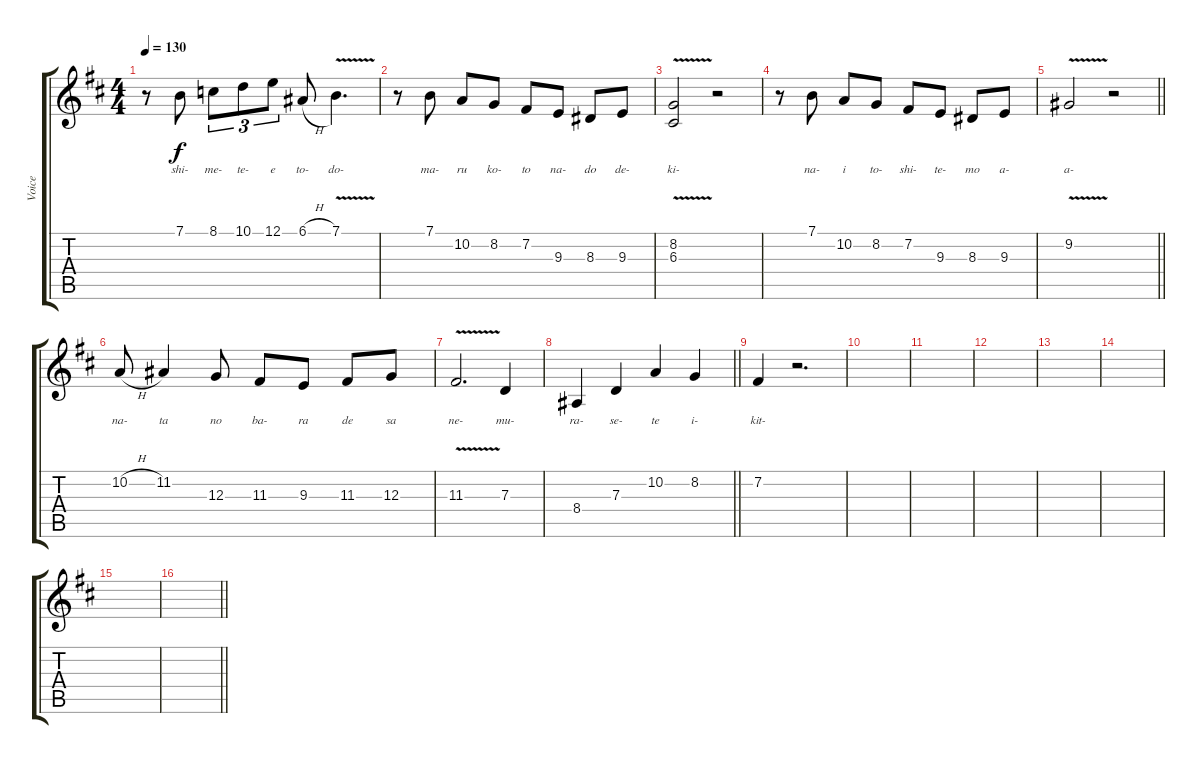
\track ("Voice" "Voice") {instrument altosax}
\staff {score tabs}
\tuning (E4 B3 G3 D3 A2 E2) {hide}
\ts (4 4)
\tempo 130
\clef g2
\ks d
r.8{dy f} 7.1.8{lyrics (0 "shi-") lyrics (1 "") lyrics (2 "") lyrics (3 "") lyrics (4 "")} 8.1.8{tu (3 2) lyrics (0 "me-") lyrics (1 "") lyrics (2 "") lyrics (3 "") lyrics (4 "")} 10.1.8{tu (3 2) lyrics (0 "te-") lyrics (1 "") lyrics (2 "") lyrics (3 "") lyrics (4 "")} 12.1.8{tu (3 2) lyrics (0 "e") lyrics (1 "") lyrics (2 "") lyrics (3 "") lyrics (4 "")} 6.1{h}.8{lyrics (0 "to-") lyrics (1 "") lyrics (2 "") lyrics (3 "") lyrics (4 "")} 7.1{v}.4{d lyrics (0 "do-") lyrics (1 "") lyrics (2 "") lyrics (3 "") lyrics (4 "")} |
r.8 7.1.8{lyrics (0 "ma-") lyrics (1 "") lyrics (2 "") lyrics (3 "") lyrics (4 "")} 10.2.8{lyrics (0 "ru") lyrics (1 "") lyrics (2 "") lyrics (3 "") lyrics (4 "")} 8.2.8{lyrics (0 "ko-") lyrics (1 "") lyrics (2 "") lyrics (3 "") lyrics (4 "")} 7.2.8{lyrics (0 "to") lyrics (1 "") lyrics (2 "") lyrics (3 "") lyrics (4 "")} 9.3.8{lyrics (0 "na-") lyrics (1 "") lyrics (2 "") lyrics (3 "") lyrics (4 "")} 8.3.8{lyrics (0 "do") lyrics (1 "") lyrics (2 "") lyrics (3 "") lyrics (4 "")} 9.3.8{lyrics (0 "de-") lyrics (1 "") lyrics (2 "") lyrics (3 "") lyrics (4 "")} |
(8.2{v} 6.3).2{lyrics (0 "ki-") lyrics (1 "") lyrics (2 "") lyrics (3 "") lyrics (4 "")} r.2 |
r.8 7.1.8{lyrics (0 "na-") lyrics (1 "") lyrics (2 "") lyrics (3 "") lyrics (4 "")} 10.2.8{lyrics (0 "i") lyrics (1 "") lyrics (2 "") lyrics (3 "") lyrics (4 "")} 8.2.8{lyrics (0 "to-") lyrics (1 "") lyrics (2 "") lyrics (3 "") lyrics (4 "")} 7.2.8{lyrics (0 "shi-") lyrics (1 "") lyrics (2 "") lyrics (3 "") lyrics (4 "")} 9.3.8{lyrics (0 "te-") lyrics (1 "") lyrics (2 "") lyrics (3 "") lyrics (4 "")} 8.3.8{lyrics (0 "mo") lyrics (1 "") lyrics (2 "") lyrics (3 "") lyrics (4 "")} 9.3.8{lyrics (0 "a-") lyrics (1 "") lyrics (2 "") lyrics (3 "") lyrics (4 "")} |
\barLineRight lightlight
9.2{v}.2{lyrics (0 "a-") lyrics (1 "") lyrics (2 "") lyrics (3 "") lyrics (4 "")} r.2 |
10.2{h}.8{lyrics (0 "na-") lyrics (1 "") lyrics (2 "") lyrics (3 "") lyrics (4 "")} 11.2.4{lyrics (0 "ta") lyrics (1 "") lyrics (2 "") lyrics (3 "") lyrics (4 "")} 12.3.8{lyrics (0 "no") lyrics (1 "") lyrics (2 "") lyrics (3 "") lyrics (4 "")} 11.3.8{lyrics (0 "ba-") lyrics (1 "") lyrics (2 "") lyrics (3 "") lyrics (4 "")} 9.3.8{lyrics (0 "ra") lyrics (1 "") lyrics (2 "") lyrics (3 "") lyrics (4 "")} 11.3.8{lyrics (0 "de") lyrics (1 "") lyrics (2 "") lyrics (3 "") lyrics (4 "")} 12.3.8{lyrics (0 "sa") lyrics (1 "") lyrics (2 "") lyrics (3 "") lyrics (4 "")} |
11.3{v}.2{d lyrics (0 "ne-") lyrics (1 "") lyrics (2 "") lyrics (3 "") lyrics (4 "")} 7.3.4{lyrics (0 "mu-") lyrics (1 "") lyrics (2 "") lyrics (3 "") lyrics (4 "")} |
\barLineRight lightlight
8.4.4{lyrics (0 "ra-") lyrics (1 "") lyrics (2 "") lyrics (3 "") lyrics (4 "")} 7.3.4{lyrics (0 "se-") lyrics (1 "") lyrics (2 "") lyrics (3 "") lyrics (4 "")} 10.2.4{lyrics (0 "te") lyrics (1 "") lyrics (2 "") lyrics (3 "") lyrics (4 "")} 8.2.4{lyrics (0 "i-") lyrics (1 "") lyrics (2 "") lyrics (3 "") lyrics (4 "")} |
7.2.4{lyrics (0 "kit-") lyrics (1 "") lyrics (2 "") lyrics (3 "") lyrics (4 "")} r.2{d} |
|
|
|
|
|
|
\barLineRight lightlight
